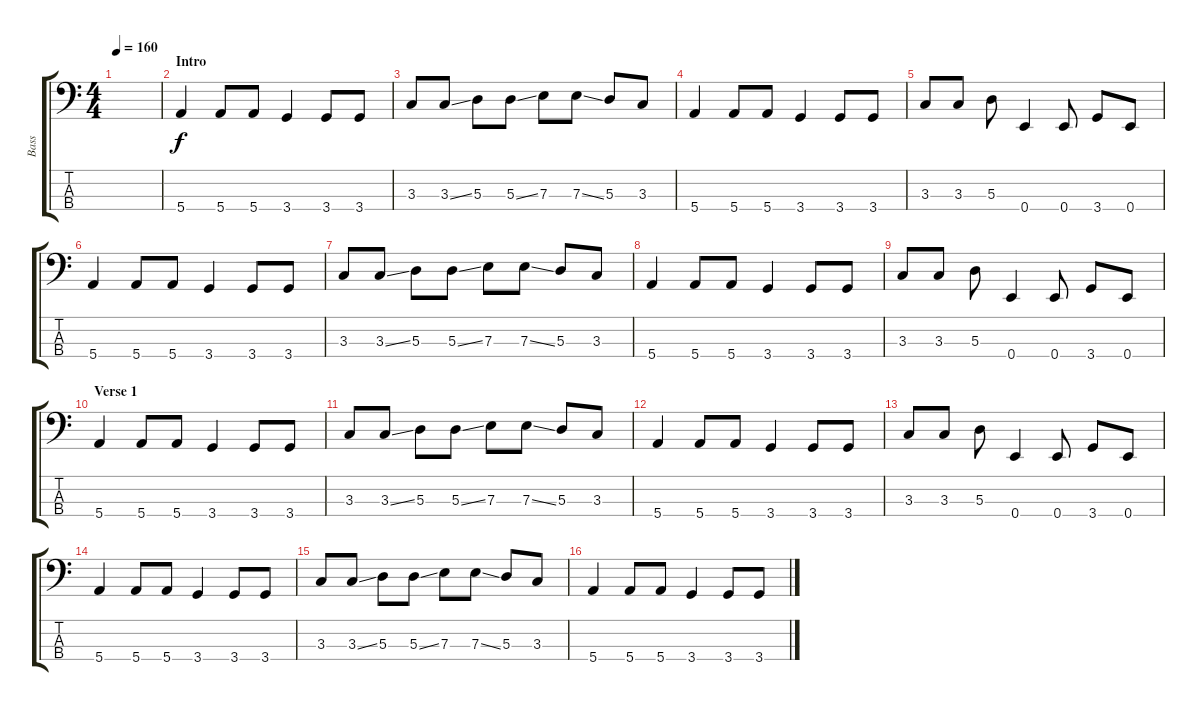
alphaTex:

\track ("Bass" "Bass") {instrument synthbass2}
\staff {score tabs}
\tuning (G2 D2 A1 E1) {hide}
\ts (4 4)
\tempo 160
\clef f4
\ks c
|
\section ("" "Intro")
5.4.4 5.4.8 5.4.8 3.4.4 3.4.8 3.4.8 |
3.3.8 3.3{ss}.8 5.3.8 5.3{ss}.8 7.3.8 7.3{ss}.8 5.3.8 3.3.8 |
5.4.4 5.4.8 5.4.8 3.4.4 3.4.8 3.4.8 |
3.3.8 3.3.8 5.3.8 0.4.4 0.4.8 3.4.8 0.4.8 |
5.4.4 5.4.8 5.4.8 3.4.4 3.4.8 3.4.8 |
3.3.8 3.3{ss}.8 5.3.8 5.3{ss}.8 7.3.8 7.3{ss}.8 5.3.8 3.3.8 |
5.4.4 5.4.8 5.4.8 3.4.4 3.4.8 3.4.8 |
3.3.8 3.3.8 5.3.8 0.4.4 0.4.8 3.4.8 0.4.8 |
\section ("" "Verse 1")
5.4.4 5.4.8 5.4.8 3.4.4 3.4.8 3.4.8 |
3.3.8 3.3{ss}.8 5.3.8 5.3{ss}.8 7.3.8 7.3{ss}.8 5.3.8 3.3.8 |
5.4.4 5.4.8 5.4.8 3.4.4 3.4.8 3.4.8 |
3.3.8 3.3.8 5.3.8 0.4.4 0.4.8 3.4.8 0.4.8 |
5.4.4 5.4.8 5.4.8 3.4.4 3.4.8 3.4.8 |
3.3.8 3.3{ss}.8 5.3.8 5.3{ss}.8 7.3.8 7.3{ss}.8 5.3.8 3.3.8 |
5.4.4 5.4.8 5.4.8 3.4.4 3.4.8 3.4.8
